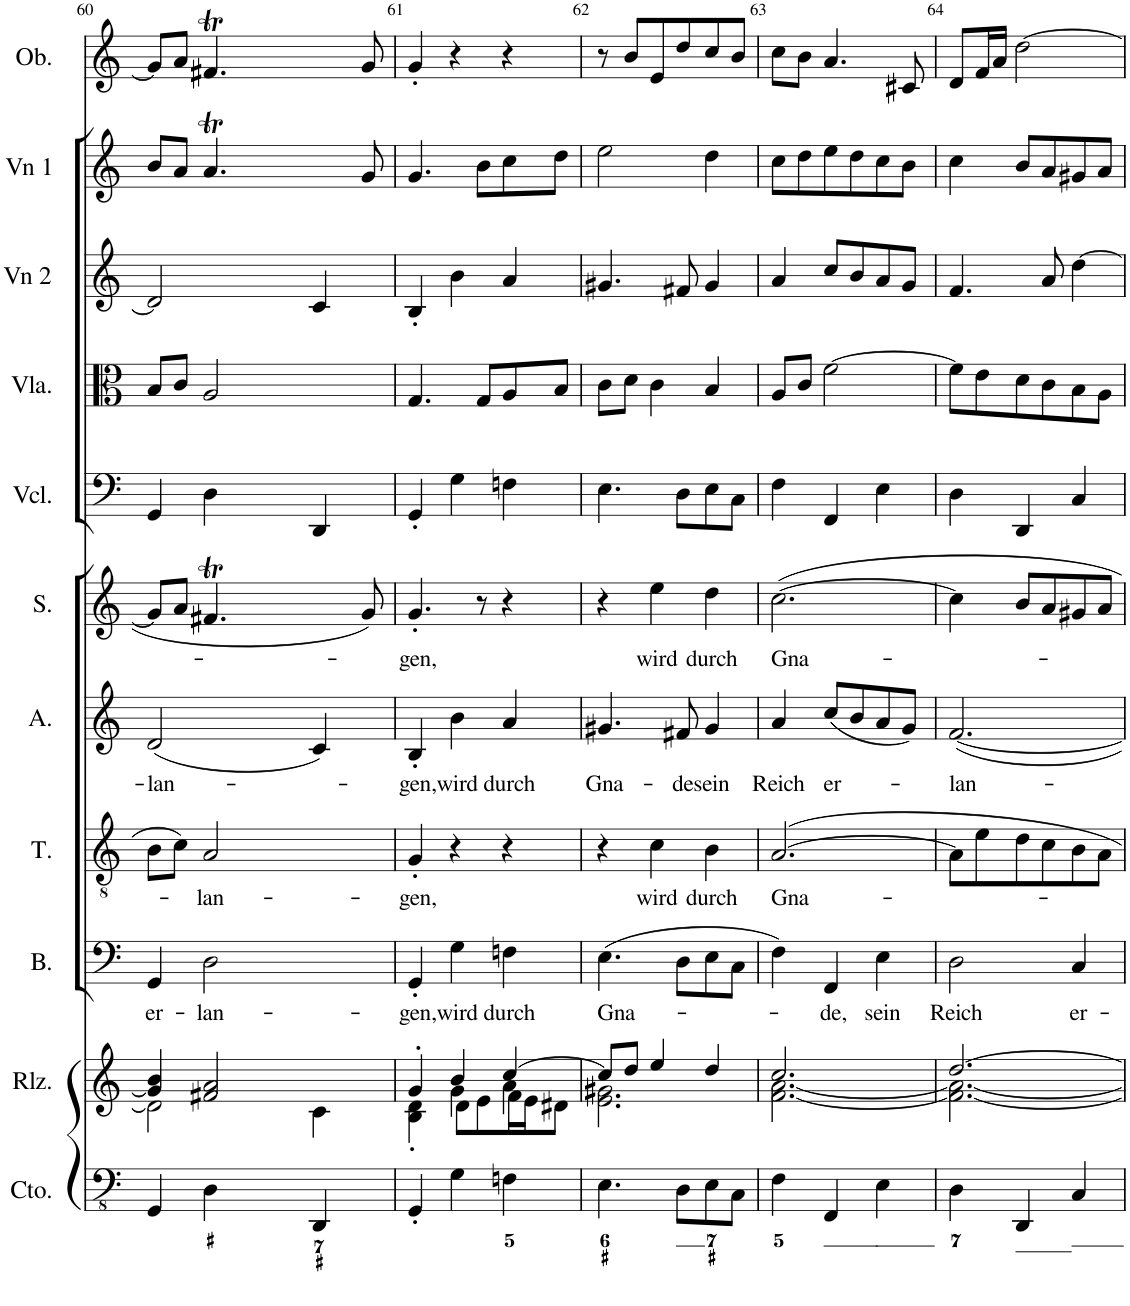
**kern	**kern	**kern	**text	**kern	**text	**kern	**text	**kern	**text	**kern	**kern	**kern	**kern	**kern	**kern	**kern
*part13	*part12	*part11	*part11	*part10	*part10	*part9	*part9	*part8	*part8	*part7	*part6	*part5	*part4	*part3	*part2	*part1
*staff13	*staff12	*staff11	*staff11	*staff10	*staff10	*staff9	*staff9	*staff8	*staff8	*staff7	*staff6	*staff5	*staff4	*staff3	*staff2	*staff1
*I"Continuo	*I"Rlzn.	*I"Bass	*	*I"Tenor	*	*I"Alto	*	*I"Soprano	*	*I"Contrabass	*I"'Cello/Cb	*I"Viola	*I"Violin 2	*I"Violin 1	*I"OboeXEQ	*I"Oboe
*I'Cto.	*I'Rlz.	*I'B.	*	*I'T.	*	*I'A.	*	*I'S.	*	*I'Cb	*	*I'Vla.	*I'Vn 2	*I'Vn 1	*I'Ob	*I'Ob.
!!LO:PB:g=z
*clefFv4	*clefG2	*clefF4	*	*clefGv2	*	*clefG2	*	*clefG2	*	*clefFv4	*clefF4	*clefC3	*clefG2	*clefG2	*clefG2	*clefG2
*	*	*	*	*	*	*	*	*	*	*Trd7c12	*	*	*	*	*	*
*k[]	*k[]	*k[]	*	*k[]	*	*k[]	*	*k[]	*	*k[]	*k[]	*k[]	*k[]	*k[]	*k[]	*k[]
*M3/4	*M3/4	*M3/4	*	*M3/4	*	*M3/4	*	*M3/4	*	*M3/4	*M3/4	*M3/4	*M3/4	*M3/4	*M3/4	*M3/4
=60	=60	=60	=60	=60	=60	=60	=60	=60	=60	=60	=60	=60	=60	=60	=60	=60
*	*^	*	*	*	*	*	*	*	*	*	*	*	*	*	*	*
!	!	!	!	!LO:LY:b	!	!	!	!LO:LY:b	!	!	!	!	!	!	!	!	!
*	*	*	*	*	*	*	*	*	*	*	*	*	*	*	*^	*	*
4GGG/	4g/] 4b/	2d\]	4GG/	er-	8B\L	.	(2d/	-lan-	8g/L]	.	4GGG	4GG/	8B/L	2d/]	8b/L	8ryy	8g/L]	8g/L]
.	.	.	.	.	8c\J	.	.	.	8a/J	.	.	.	8c/J	.	8a/J	8ryy	8a/J	8a/J
!	!	!	!	!LO:LY:b	!	!LO:LY:b	!	!	!	!	!	!	!	!	!	!	!	!
*	*	*	*	*	*	*	*	*	*	*	*	*	*	*	*	*Xbrackettup	*Xbrackettup	*
4DD\	2f#X/ 2a/	.	2D\	-lan-	2A/	-lan-	.	.	4.f#Xt/	.	4DD	4D\	2A/	.	4.aT/	24bLL	24g/LL	4.f#Xt/
.	.	.	.	.	.	.	.	.	.	.	.	.	.	.	.	24a	24f#X/	.
.	.	.	.	.	.	.	.	.	.	.	.	.	.	.	.	24b	24g/J	.
.	.	.	.	.	.	.	.	.	.	.	.	.	.	.	.	24a	24f#/L	.
.	.	.	.	.	.	.	.	.	.	.	.	.	.	.	.	24b	24g/	.
.	.	.	.	.	.	.	.	.	.	.	.	.	.	.	.	24aJJ	24f#/JJ	.
4DDD/	.	4c\	.	.	.	.	4c/)	.	.	.	4DDD	4DD/	.	4c/	.	24bLL	24g/LL	.
.	.	.	.	.	.	.	.	.	.	.	.	.	.	.	.	24a	24f#/JJ	.
.	.	.	.	.	.	.	.	.	.	.	.	.	.	.	.	24bJJ	24r	.
.	.	.	.	.	.	.	.	.	8g/	.	.	.	.	.	8g/	8ryy	8g	8g/
=61	=61	=61	=61	=61	=61	=61	=61	=61	=61	=61	=61	=61	=61	=61	=61	=61	=61	=61
*	*	*^	*	*	*	*	*	*	*	*	*	*	*	*	*	*	*	*
!	!	!	!	!	!LO:LY:b	!	!LO:LY:b	!	!LO:LY:b	!	!LO:LY:b	!	!	!	!	!	!	!	!
*	*	*	*	*	*	*	*	*	*	*	*	*	*	*	*	*v	*v	*	*
4GGG'/	4g'/	4B\' 4d\'	4ryy	4GG'/	-gen,	4G'/	-gen,	4B'/	-gen,	4.g'/	-gen,	4GGG	4GG'/	4.G/	4B'/	4.g/	4g	4g'/
!	!	!	!	!	!LO:LY:b	!	!	!	!LO:LY:b	!	!	!	!	!	!	!	!	!
4GG\	4b/	4g\	8d\L	4G\	wird	4r	.	4b\	wird	.	.	4GG	4G\	.	4b\	.	4r	4r
.	.	.	8e\	.	.	.	.	.	.	8r	.	.	.	8G/L	.	8b\L	.	.
!	!	!	!	!	!LO:LY:b	!	!	!	!LO:LY:b	!	!	!	!	!	!	!	!	!
4FFn\	[4cc/	4a\	16f\L	4Fn\	durch	4r	.	4a/	durch	4r	.	4FF	4Fn\	8A/	4a/	8cc\	4r	4r
.	.	.	16e\J	.	.	.	.	.	.	.	.	.	.	.	.	.	.	.
.	.	.	8d#X\J	.	.	.	.	.	.	.	.	.	.	8B/J	.	8dd\J	.	.
=62	=62	=62	=62	=62	=62	=62	=62	=62	=62	=62	=62	=62	=62	=62	=62	=62	=62	=62
!	!	!	!	!	!LO:LY:b	!	!	!	!LO:LY:b	!	!	!	!	!	!	!	!	!
*	*	*v	*v	*	*	*	*	*	*	*	*	*	*	*	*	*	*	*
4.EE\	8cc/L]	2.e\ 2.g#X\	(4.E\	Gna-	4r	.	4.g#X/	Gna-	4r	.	4.EE	4.E\	8c\L	4.g#X/	2ee\	8r	8r
.	8dd/J	.	.	.	.	.	.	.	.	.	.	.	8d\J	.	.	8b	8b/L
!	!	!	!	!	!	!LO:LY:b	!	!	!	!LO:LY:b	!	!	!	!	!	!	!
.	4ee/	.	.	.	4c\	wird	.	.	4ee\	wird	.	.	4c\	.	.	8e/L	8e/
!	!	!	!	!	!	!	!	!LO:LY:b	!	!	!	!	!	!	!	!	!
8DD\L	.	.	8D\L	.	.	.	8f#X/	de	.	.	8DD	8D\L	.	8f#X/	.	8dd/J	8dd/
!	!	!	!	!	!	!LO:LY:b	!	!LO:LY:b	!	!LO:LY:b	!	!	!	!	!	!	!
8EE\	4dd/	.	8E\	.	4B\	durch	4g#/	sein	4dd\	durch	8EE/L	8E\	4B/	4g#/	4dd\	8cc\L	8cc/
8CC\J	.	.	8C\J	.	.	.	.	.	.	.	8CC/J	8C\J	.	.	.	8b\J	8b/J
=63	=63	=63	=63	=63	=63	=63	=63	=63	=63	=63	=63	=63	=63	=63	=63	=63	=63
!	!	!	!	!	!	!LO:LY:b	!	!LO:LY:b	!	!LO:LY:b	!	!	!	!	!	!	!
4FF\	2.cc/	[2.f\ [2.a\	4F\)	.	[2.A/	Gna-	4a/	Reich	[2.cc\	Gna-	4FF	4F\	8A/L	4a/	8cc\L	8cc\L	8cc\L
.	.	.	.	.	.	.	.	.	.	.	.	.	8c/J	.	8dd\	8b\J	8b\J
!	!	!	!	!LO:LY:b	!	!	!	!LO:LY:b	!	!	!	!	!	!	!	!	!
4FFF/	.	.	4FF/	-de,	.	.	(8cc/L	er-	.	.	4FFF	4FF/	[2f\	8cc/L	8ee\	4.a	4.a/
.	.	.	.	.	.	.	8b/	.	.	.	.	.	.	8b/	8dd\	.	.
!	!	!	!	!LO:LY:b	!	!	!	!	!	!	!	!	!	!	!	!	!
4EE\	.	.	4E\	sein	.	.	8a/	.	.	.	4EE	4E\	.	8a/	8cc\	.	.
.	.	.	.	.	.	.	8g/J)	.	.	.	.	.	.	8g/J	8b\J	8c#X	8c#X/
=64	=64	=64	=64	=64	=64	=64	=64	=64	=64	=64	=64	=64	=64	=64	=64	=64	=64
!	!	!	!	!LO:LY:b	!	!	!	!LO:LY:b	!	!	!	!	!	!	!	!	!
4DD\	[2.dd/	2.f\_ 2.a\_	2D\	Reich	8A\L]	.	[2.f/	lan-	4cc\]	.	4DD	4D\	8f\L]	4.f/	4cc\	8d/L	8d/L
.	.	.	.	.	8e\	.	.	.	.	.	.	.	8e\	.	.	16f/L	16f/L
.	.	.	.	.	.	.	.	.	.	.	.	.	.	.	.	16a/JJ	16a/JJ
4DDD/	.	.	.	.	8d\	.	.	.	8b/L	.	4DDD	4DD/	8d\	.	8b/L	[2dd	[2dd\
.	.	.	.	.	8c\	.	.	.	8a/	.	.	.	8c\	8a/	8a/	.	.
!	!	!	!	!LO:LY:b	!	!	!	!	!	!	!	!	!	!	!	!	!
4CC/	.	.	4C/	er-	8B\	.	.	.	8g#X/	.	4CC	4C/	8B\	[4dd\	8g#X/	.	.
.	.	.	.	.	8A\J	.	.	.	8a/J	.	.	.	8A\J	.	8a/J	.	.
*	*v	*v	*	*	*	*	*	*	*	*	*	*	*	*	*	*	*
=	=	=	=	=	=	=	=	=	=	=	=	=	=	=	=	=
*-	*-	*-	*-	*-	*-	*-	*-	*-	*-	*-	*-	*-	*-	*-	*-	*-
